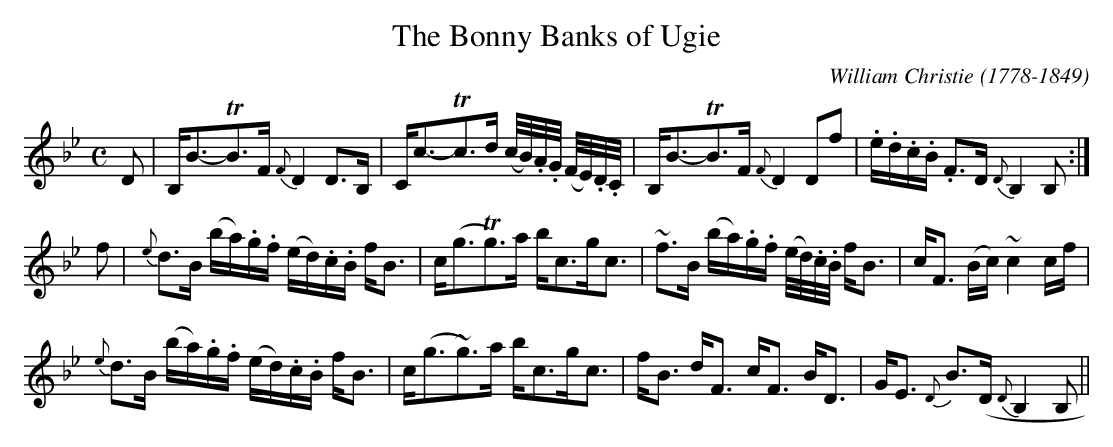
X:1
T:Bonny Banks of Ugie, The
C:William Christie (1778-1849)
M:C
L:1/16
K:Bb
D2|B,B3-TB3F {F}D4 D3B,|Cc3-Tc3d (c/B/).A/.G/ (F/E/).D/.C/|B,B3-TB3F {F}D4 D2f2|.e.d.c.B. F3D {D}B,4 B,2:|
f2|{e}d3B (ba).g.f (ed).c.B fB3|c(g3Tg3)a bc3gc3|~f3B (ba).g.f  (e/d/).c/.B/ fB3|cF3 (Bc) ~c4 cf|
{e}d3B (ba).g.f (ed).c.B fB3|c(g3~g3)a bc3gc3|fB3 dF3 cF3 BD3|GE3 {D}B3(D {D}B,4B,2||
